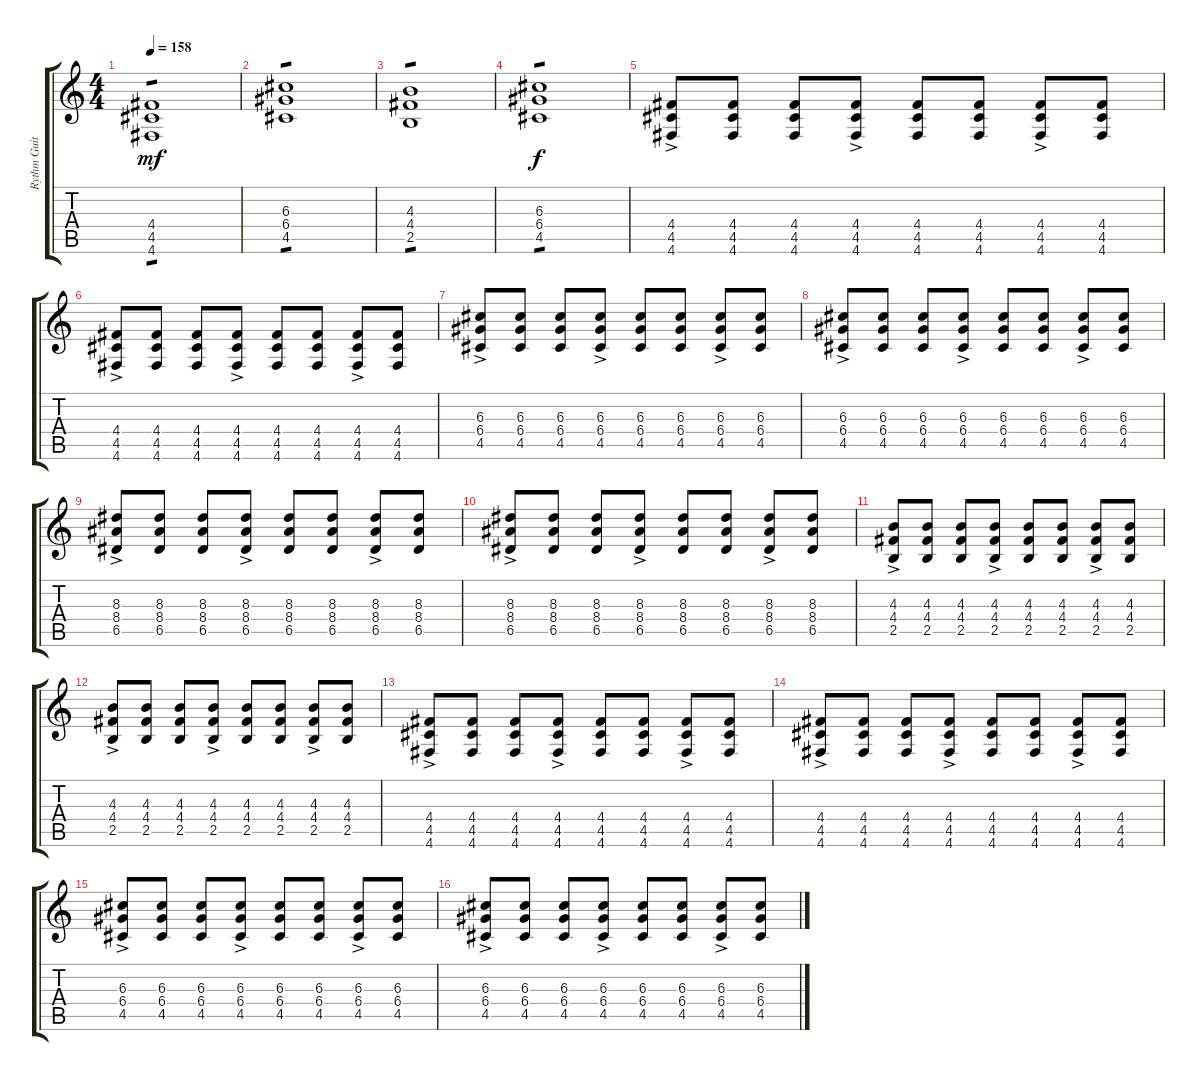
\track ("Rythm Guitar ~ Effect" "Rythm Guit") {instrument distortionguitar}
\staff {score tabs}
\tuning (E4 B3 G3 D3 A2 D2) {hide}
\ts (4 4)
\tempo 158
\clef g2
\ks c
(4.4 4.5 4.6).1{tp 1 dy mf} |
(6.3 6.4 4.5).1{tp 1} |
(4.3 4.4 2.5).1{tp 1} |
(6.3 6.4 4.5).1{tp 1 dy f} |
(4.4{ac} 4.5{ac} 4.6{ac}).8 (4.4 4.5 4.6).8 (4.4 4.5 4.6).8 (4.4{ac} 4.5{ac} 4.6{ac}).8 (4.4 4.5 4.6).8 (4.4 4.5 4.6).8 (4.4{ac} 4.5{ac} 4.6{ac}).8 (4.4 4.5 4.6).8 |
(4.4{ac} 4.5{ac} 4.6{ac}).8 (4.4 4.5 4.6).8 (4.4 4.5 4.6).8 (4.4{ac} 4.5{ac} 4.6{ac}).8 (4.4 4.5 4.6).8 (4.4 4.5 4.6).8 (4.4{ac} 4.5{ac} 4.6{ac}).8 (4.4 4.5 4.6).8 |
(6.3{ac} 6.4{ac} 4.5{ac}).8 (6.3 6.4 4.5).8 (6.3 6.4 4.5).8 (6.3{ac} 6.4{ac} 4.5{ac}).8 (6.3 6.4 4.5).8 (6.3 6.4 4.5).8 (6.3{ac} 6.4{ac} 4.5{ac}).8 (6.3 6.4 4.5).8 |
(6.3{ac} 6.4{ac} 4.5{ac}).8 (6.3 6.4 4.5).8 (6.3 6.4 4.5).8 (6.3{ac} 6.4{ac} 4.5{ac}).8 (6.3 6.4 4.5).8 (6.3 6.4 4.5).8 (6.3{ac} 6.4{ac} 4.5{ac}).8 (6.3 6.4 4.5).8 |
(8.3{ac} 8.4{ac} 6.5{ac}).8 (8.3 8.4 6.5).8 (8.3 8.4 6.5).8 (8.3{ac} 8.4{ac} 6.5{ac}).8 (8.3 8.4 6.5).8 (8.3 8.4 6.5).8 (8.3{ac} 8.4{ac} 6.5{ac}).8 (8.3 8.4 6.5).8 |
(8.3{ac} 8.4{ac} 6.5{ac}).8 (8.3 8.4 6.5).8 (8.3 8.4 6.5).8 (8.3{ac} 8.4{ac} 6.5{ac}).8 (8.3 8.4 6.5).8 (8.3 8.4 6.5).8 (8.3{ac} 8.4{ac} 6.5{ac}).8 (8.3 8.4 6.5).8 |
(4.3{ac} 4.4{ac} 2.5{ac}).8 (4.3 4.4 2.5).8 (4.3 4.4 2.5).8 (4.3{ac} 4.4{ac} 2.5{ac}).8 (4.3 4.4 2.5).8 (4.3 4.4 2.5).8 (4.3{ac} 4.4{ac} 2.5{ac}).8 (4.3 4.4 2.5).8 |
(4.3{ac} 4.4{ac} 2.5{ac}).8 (4.3 4.4 2.5).8 (4.3 4.4 2.5).8 (4.3{ac} 4.4{ac} 2.5{ac}).8 (4.3 4.4 2.5).8 (4.3 4.4 2.5).8 (4.3{ac} 4.4{ac} 2.5{ac}).8 (4.3 4.4 2.5).8 |
(4.4{ac} 4.5{ac} 4.6{ac}).8 (4.4 4.5 4.6).8 (4.4 4.5 4.6).8 (4.4{ac} 4.5{ac} 4.6{ac}).8 (4.4 4.5 4.6).8 (4.4 4.5 4.6).8 (4.4{ac} 4.5{ac} 4.6{ac}).8 (4.4 4.5 4.6).8 |
(4.4{ac} 4.5{ac} 4.6{ac}).8 (4.4 4.5 4.6).8 (4.4 4.5 4.6).8 (4.4{ac} 4.5{ac} 4.6{ac}).8 (4.4 4.5 4.6).8 (4.4 4.5 4.6).8 (4.4{ac} 4.5{ac} 4.6{ac}).8 (4.4 4.5 4.6).8 |
(6.3{ac} 6.4{ac} 4.5{ac}).8 (6.3 6.4 4.5).8 (6.3 6.4 4.5).8 (6.3{ac} 6.4{ac} 4.5{ac}).8 (6.3 6.4 4.5).8 (6.3 6.4 4.5).8 (6.3{ac} 6.4{ac} 4.5{ac}).8 (6.3 6.4 4.5).8 |
(6.3{ac} 6.4{ac} 4.5{ac}).8 (6.3 6.4 4.5).8 (6.3 6.4 4.5).8 (6.3{ac} 6.4{ac} 4.5{ac}).8 (6.3 6.4 4.5).8 (6.3 6.4 4.5).8 (6.3{ac} 6.4{ac} 4.5{ac}).8 (6.3 6.4 4.5).8
